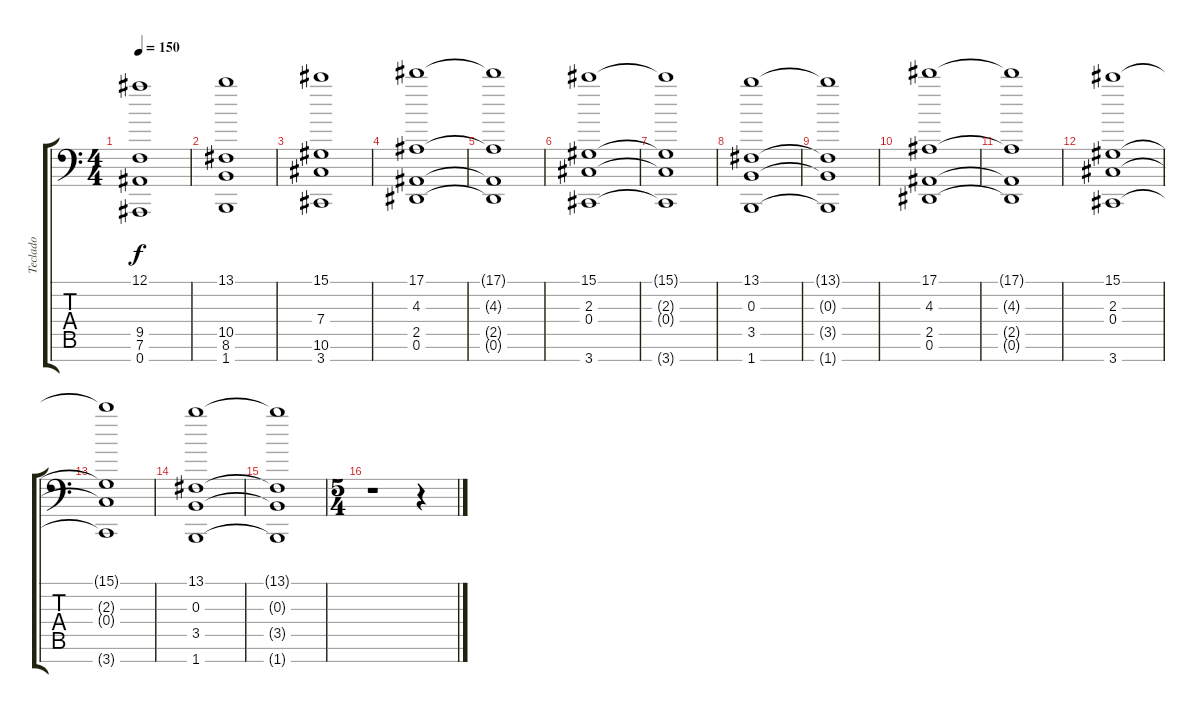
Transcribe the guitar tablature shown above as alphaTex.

\track ("Teclado" "Teclado") {instrument stringensemble1}
\staff {score tabs}
\tuning (Bb4 Bb3 Gb3 Db3 Ab2 Eb2 Bb1) {hide}
\ts (4 4)
\tempo 150
\clef f4
\ks c
(12.1 9.5 7.6 0.7).1{dy f} |
(13.1 10.5 8.6 1.7).1 |
(15.1 7.4 10.6 3.7).1 |
(17.1 4.3 2.5 0.6).1 |
(17.1{t} 4.3{t} 2.5{t} 0.6{t}).1 |
(15.1 2.3 0.4 3.7).1 |
(15.1{t} 2.3{t} 0.4{t} 3.7{t}).1 |
(13.1 0.3 3.5 1.7).1 |
(13.1{t} 0.3{t} 3.5{t} 1.7{t}).1 |
(17.1 4.3 2.5 0.6).1 |
(17.1{t} 4.3{t} 2.5{t} 0.6{t}).1 |
(15.1 2.3 0.4 3.7).1 |
(15.1{t} 2.3{t} 0.4{t} 3.7{t}).1 |
(13.1 0.3 3.5 1.7).1 |
(13.1{t} 0.3{t} 3.5{t} 1.7{t}).1 |
\ts (5 4)
r.1 r.4
